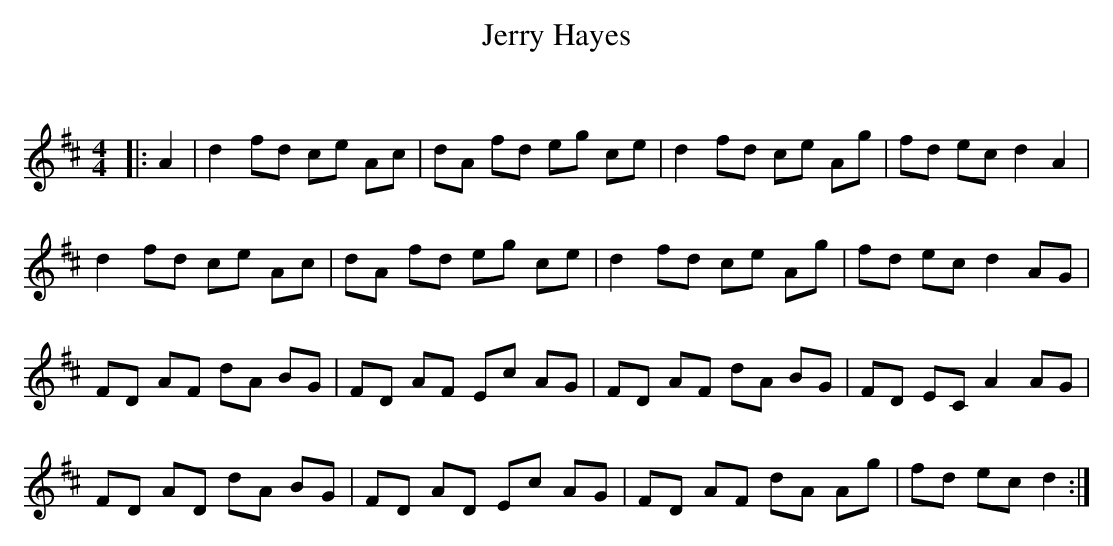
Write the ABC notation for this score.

X:1
T: Jerry Hayes
C:
Q: 232
K:D
M:4/4
L:1/8
|:A2|d2 fd ce Ac|dA fd eg ce|d2 fd ce Ag|fd ec d2 A2|
d2 fd ce Ac|dA fd eg ce|d2 fd ce Ag|fd ec d2 AG|
FD AF dA BG|FD AF Ec AG|FD AF dA BG|FD EC A2 AG|
FD AD dA BG|FD AD Ec AG|FD AF dA Ag|fd ec d2:|
